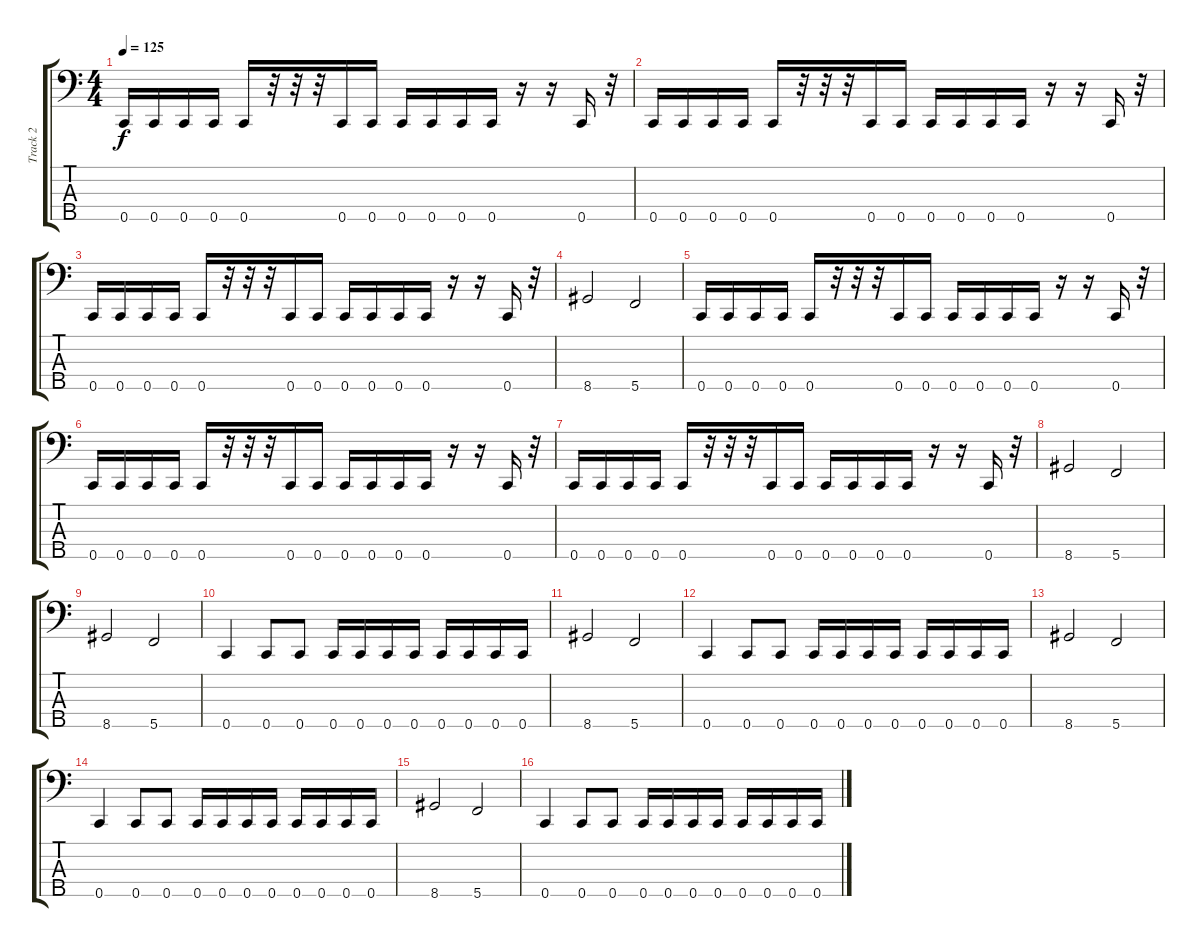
\track ("Track 2" "Track 2") {instrument electricbasspick}
\staff {score tabs}
\tuning (A2 F2 C2 G1 C1) {hide}
\ts (4 4)
\tempo 125
\clef f4
\ks c
0.5.16{dy f} 0.5.16 0.5.16 0.5.16 0.5.16 r.32 r.32 r.32 0.5.16 0.5.16 0.5.16 0.5.16 0.5.16 0.5.16 r.16 r.16 0.5.16 r.32 |
0.5.16 0.5.16 0.5.16 0.5.16 0.5.16 r.32 r.32 r.32 0.5.16 0.5.16 0.5.16 0.5.16 0.5.16 0.5.16 r.16 r.16 0.5.16 r.32 |
0.5.16 0.5.16 0.5.16 0.5.16 0.5.16 r.32 r.32 r.32 0.5.16 0.5.16 0.5.16 0.5.16 0.5.16 0.5.16 r.16 r.16 0.5.16 r.32 |
8.5.2 5.5.2 |
0.5.16 0.5.16 0.5.16 0.5.16 0.5.16 r.32 r.32 r.32 0.5.16 0.5.16 0.5.16 0.5.16 0.5.16 0.5.16 r.16 r.16 0.5.16 r.32 |
0.5.16 0.5.16 0.5.16 0.5.16 0.5.16 r.32 r.32 r.32 0.5.16 0.5.16 0.5.16 0.5.16 0.5.16 0.5.16 r.16 r.16 0.5.16 r.32 |
0.5.16 0.5.16 0.5.16 0.5.16 0.5.16 r.32 r.32 r.32 0.5.16 0.5.16 0.5.16 0.5.16 0.5.16 0.5.16 r.16 r.16 0.5.16 r.32 |
8.5.2 5.5.2 |
8.5.2 5.5.2 |
0.5.4 0.5.8 0.5.8 0.5.16 0.5.16 0.5.16 0.5.16 0.5.16 0.5.16 0.5.16 0.5.16 |
8.5.2 5.5.2 |
0.5.4 0.5.8 0.5.8 0.5.16 0.5.16 0.5.16 0.5.16 0.5.16 0.5.16 0.5.16 0.5.16 |
8.5.2 5.5.2 |
0.5.4 0.5.8 0.5.8 0.5.16 0.5.16 0.5.16 0.5.16 0.5.16 0.5.16 0.5.16 0.5.16 |
8.5.2 5.5.2 |
0.5.4 0.5.8 0.5.8 0.5.16 0.5.16 0.5.16 0.5.16 0.5.16 0.5.16 0.5.16 0.5.16
